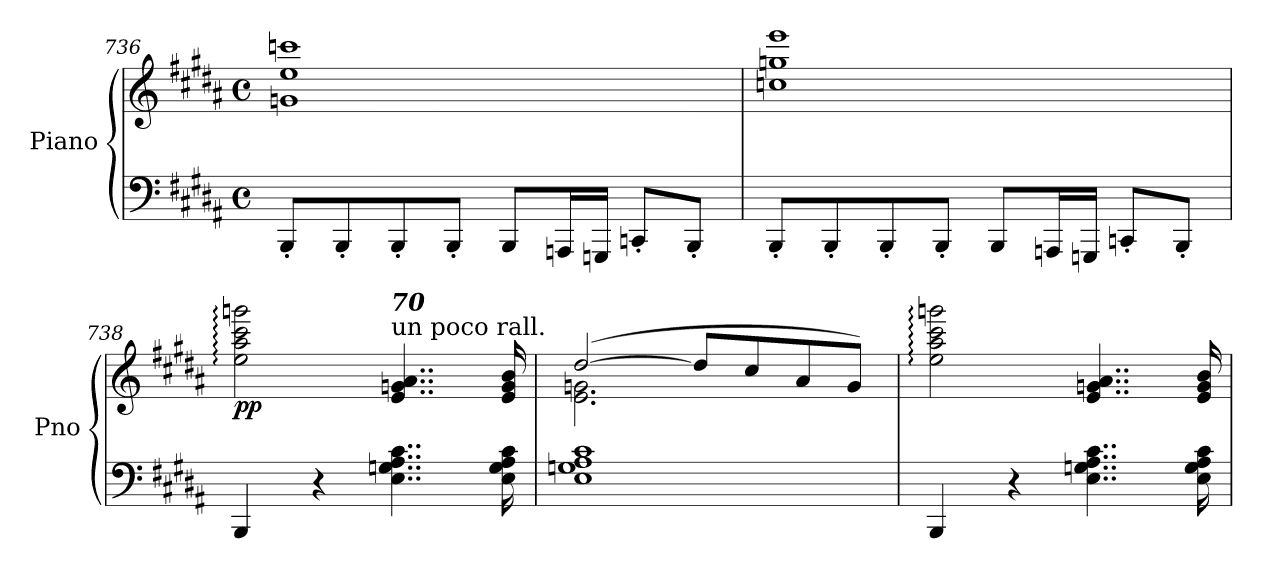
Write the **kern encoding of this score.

**kern	**kern	**dynam
*part1	*part1	*part1
*staff2	*staff1	*staff1/2
*I"Piano	*	*
*I'Pno	*	*
!!LO:LB:g=z
*clefF4	*clefG2	*
*k[f#c#g#d#a#]	*k[f#c#g#d#a#]	*
*M4/4	*M4/4	*
*met(c)	*met(c)	*
=736	=736	=736
8BBB'/L	1gn 1ee 1cccn	.
8BBB'/	.	.
8BBB'/	.	.
8BBB'/J	.	.
8BBB/L	.	.
16AAAn/L	.	.
16GGGn/JJ	.	.
8CCn'/L	.	.
8BBB'/J	.	.
=737	=737	=737
8BBB'/L	1ccn 1ggn 1eee	.
8BBB'/	.	.
8BBB'/	.	.
8BBB'/J	.	.
8BBB/L	.	.
16AAAn/L	.	.
16GGGn/JJ	.	.
8CCn'/L	.	.
8BBB'/J	.	.
=738	=738	=738
!	!	!LO:DY:b
4BBB/	2ee\: 2aa#\: 2ccc#\: 2gggn\:	pp
4r	.	.
!	!LO:TX:a:t=un poco rall.	!
!	!LO:TX:a:Bi:t=70	!
4..E\ 4..Gn\ 4..A#\ 4..c#\	4..e/ 4..gn/ 4..a#/	.
16E\ 16G\ 16A#\ 16c#\	16e/ 16g/ 16b/	.
=739	=739	=739
*	*^	*
1E 1Gn 1A# 1c#	([2dd#/	2.e\ 2.gn\	.
.	8dd#/L]	.	.
.	8cc#/	.	.
.	8a#/	4ryy	.
.	8g/J)	.	.
*	*v	*v	*
!!LO:LB:g=z
=740	=740	=740
4BBB/	2ee\: 2aa#\: 2ccc#\: 2gggn\:	.
4r	.	.
4..E\ 4..Gn\ 4..A#\ 4..c#\	4..e/ 4..gn/ 4..a#/	.
16E\ 16G\ 16A#\ 16c#\	16e/ 16g/ 16b/	.
=	=	=
*-	*-	*-
